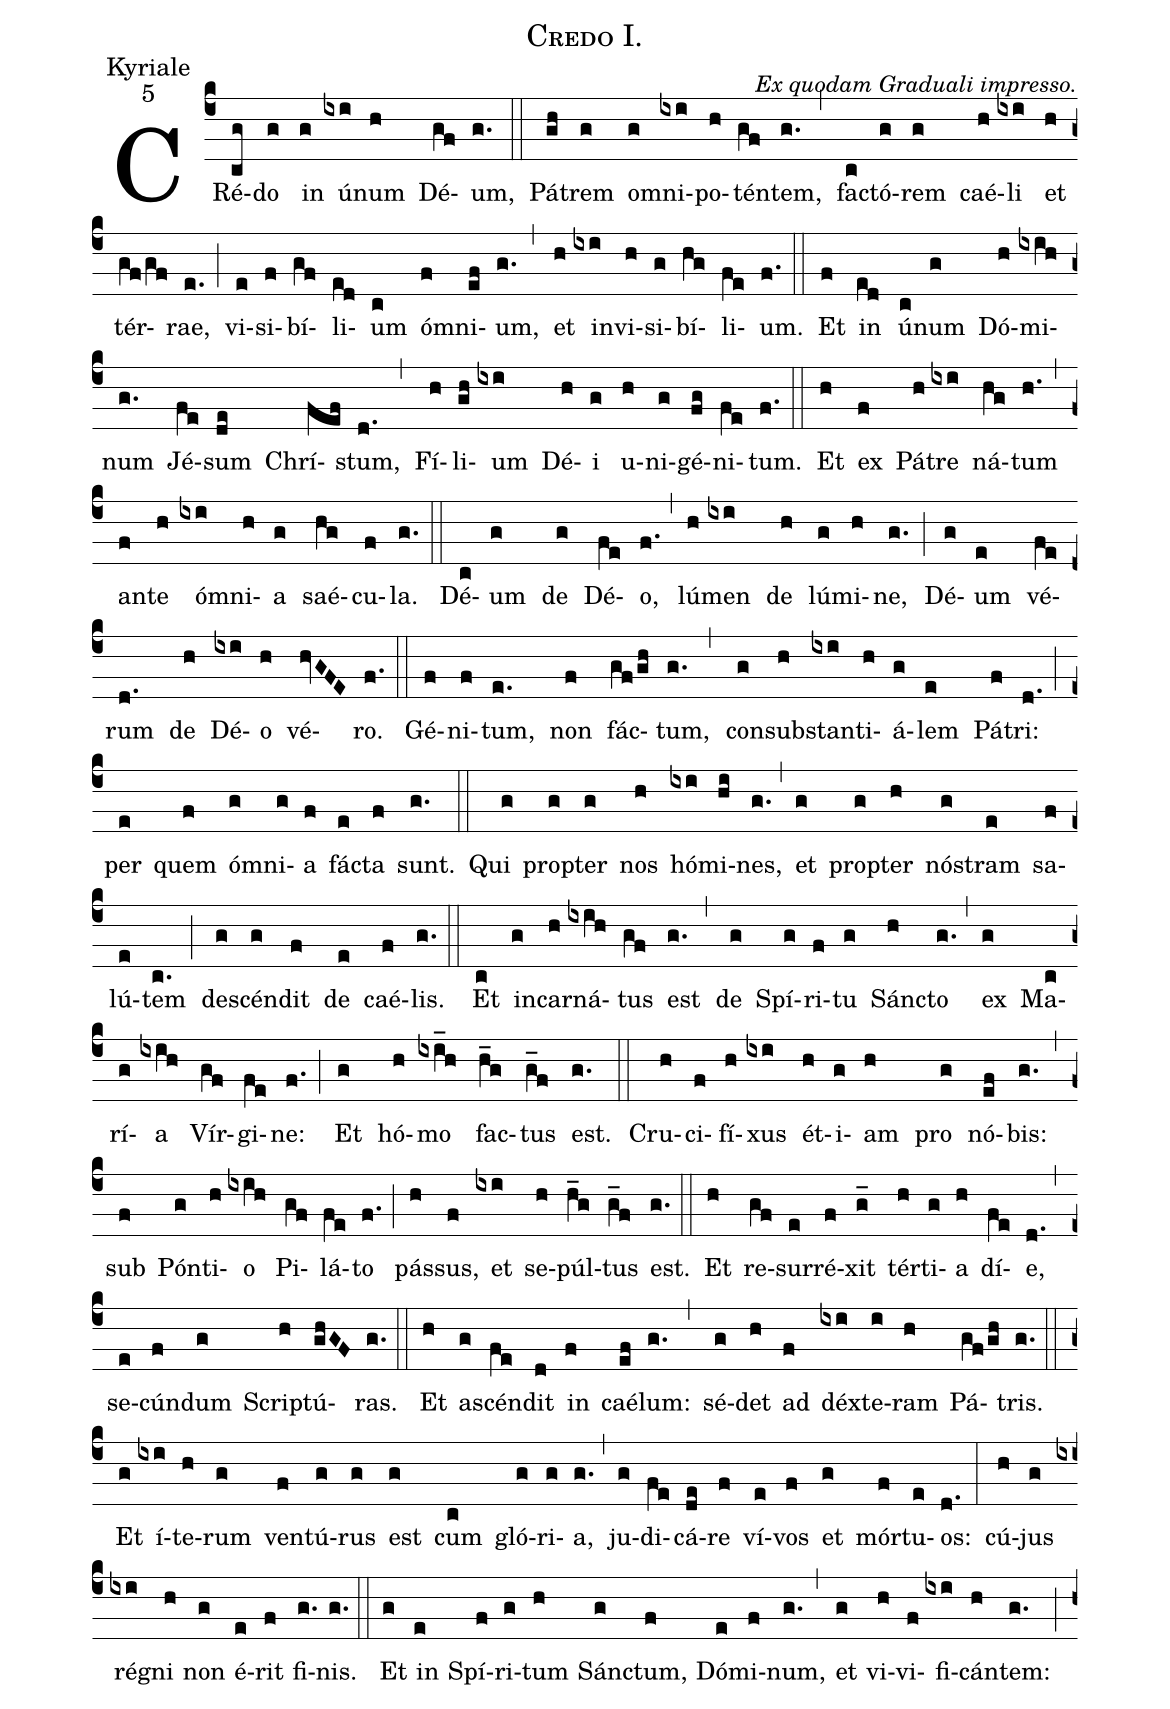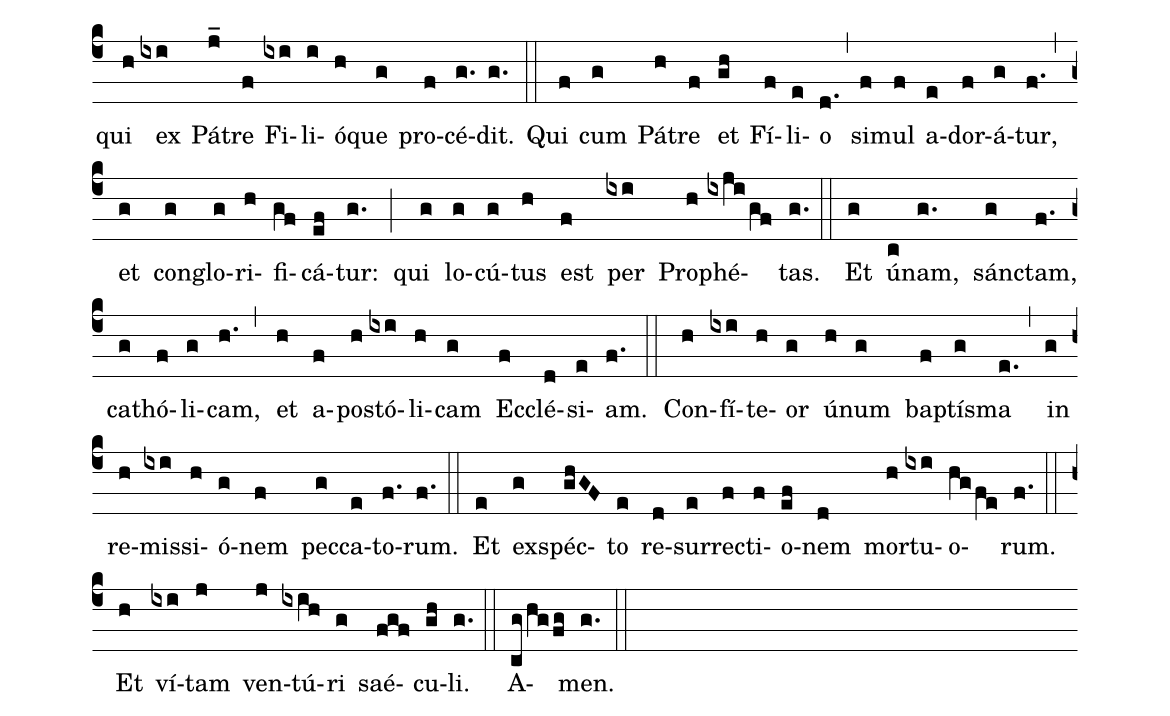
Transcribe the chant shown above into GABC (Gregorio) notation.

name:Credo I.;
office-part:Kyriale;
mode:5;
commentary:Ex quodam Graduali impresso.;
%%
(c4) CRé(cg)do(g) in(g) ú(ixi)num(h) Dé(gf)um,(g.) (::) Pá(gh)trem(g) o(g)mni(ixi)po(h)tén(gf)tem,(g.) (,) fac(c)tó(g)rem(g) caé(h)li(ixi) et(h) tér(gf/gf)rae,(e.) (;) vi(e)si(f)bí(gf)li(ed)um(c) ó(f)mni(ef)um,(g.) (,) et(h) in(ixi)vi(h)si(g)bí(hg)li(fe)um.(f.) (::) Et(f) in(ed) ú(c)num(g) Dó(h)mi(ixih)num(g.) Jé(fe)sum(de) Chrí(fef)stum,(d.) (,) Fí(h)li(gh)um(ixi) Dé(h)i(g) u(h)ni(g)gé(fg)ni(fe)tum.(f.) (::) Et(h) ex(f) Pá(h)tre(ixi) ná(hg)tum(h.) (,) an(f)te(h) ó(ixi)mni(h)a(g) saé(hg)cu(f)la.(g.) (::) Dé(c)um(g) de(g) Dé(fe)o,(f.) (,) lú(h)men(ixi) de(h) lú(g)mi(h)ne,(g.) (;) Dé(g)um(e) vé(fe)rum(d.) de(h) Dé(ixi)o(h) vé(hvGFE)ro.(f.) (::) Gé(f)ni(f)tum,(e.) non(f) fác(gf/gh)tum,(g.) (,) con(g)sub(h)stan(ixi)ti(h)á(g)lem(e) Pá(f)tri:(d.) (;) per(e) quem(f) ó(g)mni(g)a(f) fác(e)ta(f) sunt.(g.) (::) Qui(g) pro(g)pter(g) nos(h) hó(ixi)mi(hi)nes,(g.) (,) et(g) pro(g)pter(h) nó(g)stram(e) sa(f)lú(e)tem(c.) (;) de(g)scén(g)dit(f) de(e) caé(f)lis.(g.) (::) Et(c) in(g)car(h)ná(ixih)tus(gf) est(g.) (,) de(g) Spí(g)ri(f)tu(g) Sán(h)cto(g.) (,) ex(g) Ma(c)rí(g)a(ixih) Vír(gf)gi(fe)ne:(f.) (;) Et(g) hó(h)mo(ixi_h) fac(h_g)tus(g_f) est.(g.) (::) Cru(h)ci(f)fí(h)xus(ixi) ét(h)i(g)am(h) pro(g) nó(ef)bis:(g.) (,) sub(f) Pón(g)ti(h)o(ixih) Pi(gf)lá(fe)to(f.) (;) pás(h)sus,(f) et(ixi) se(h)púl(h_g)tus(g_f) est.(g.) (::) Et(h) re(gf)sur(e)ré(f)xit(g_) tér(h)ti(g)a(h) dí(fe)e,(d.) (,) se(e)cún(f)dum(g) Scri(h)ptú(ghGF)ras.(g.) (::) Et(h) a(g)scén(fe)dit(d) in(f) caé(ef)lum:(g.) (,) sé(g)det(h) ad(f) déx(ixi)te(i)ram(h) Pá(gf/gh)tris.(g.) (::) Et(g) í(ixi)te(h)rum(g) ven(f)tú(g)rus(g) est(g) cum(c) gló(g)ri(g)a,(g.) (,) ju(g)di(fe)cá(de)re(f) ví(e)vos(f) et(g) mór(f)tu(e)os:(d.) (:) cú(h)jus(g) ré(ixi)gni(h) non(g) é(e)rit(f) fi(g.)nis.(g.) (::) Et(g) in(e) Spí(f)ri(g)tum(h) Sán(g)ctum,(f) Dó(e)mi(f)num,(g.) (,) et(g) vi(h)vi(f)fi(ixi)cán(h)tem:(g.) (;) qui(h) ex(ixi) Pá(j_)tre(f) Fi(ixi)li(i)ó(h)que(g) pro(f)cé(g.)dit.(g.) (::) Qui(f) cum(g) Pá(h)tre(f) et(gh) Fí(f)li(e)o(d.) (,) si(f)mul(f) a(e)dor(f)á(g)tur,(f.) (,) et(g) con(g)glo(g)ri(h)fi(gf)cá(ef)tur:(g.) (;) qui(g) lo(g)cú(g)tus(h) est(f) per(ixi) Pro(h)phé(ixji/gf)tas.(g.) (::) Et(g) ú(c)nam,(g.) sán(g)ctam,(f.) ca(g)thó(f)li(g)cam,(h.) (,) et(h) a(f)pos(h)tó(ixi)li(h)cam(g) Ec(f)clé(d)si(e)am.(f.) (::) Con(h)fí(ixi)te(h)or(g) ú(h)num(g) ba(f)ptís(g)ma(e.) (,) in(g) re(h)mis(ixi)si(h)ó(g)nem(f) pec(g)ca(e)to(f.)rum.(f.) (::) Et(e) ex(g)spéc(ghGF)to(e) re(d)sur(e)rec(f)ti(f)o(ef)nem(d) mor(h)tu(ixi)o(hg/fe)rum.(f.) (::) Et(h) ví(ixi)tam(j) ven(j)tú(ixih)ri(g) saé(fgf)cu(gh)li.(g.) (::) A(cg/hg/fg)men.(g.) (::)
